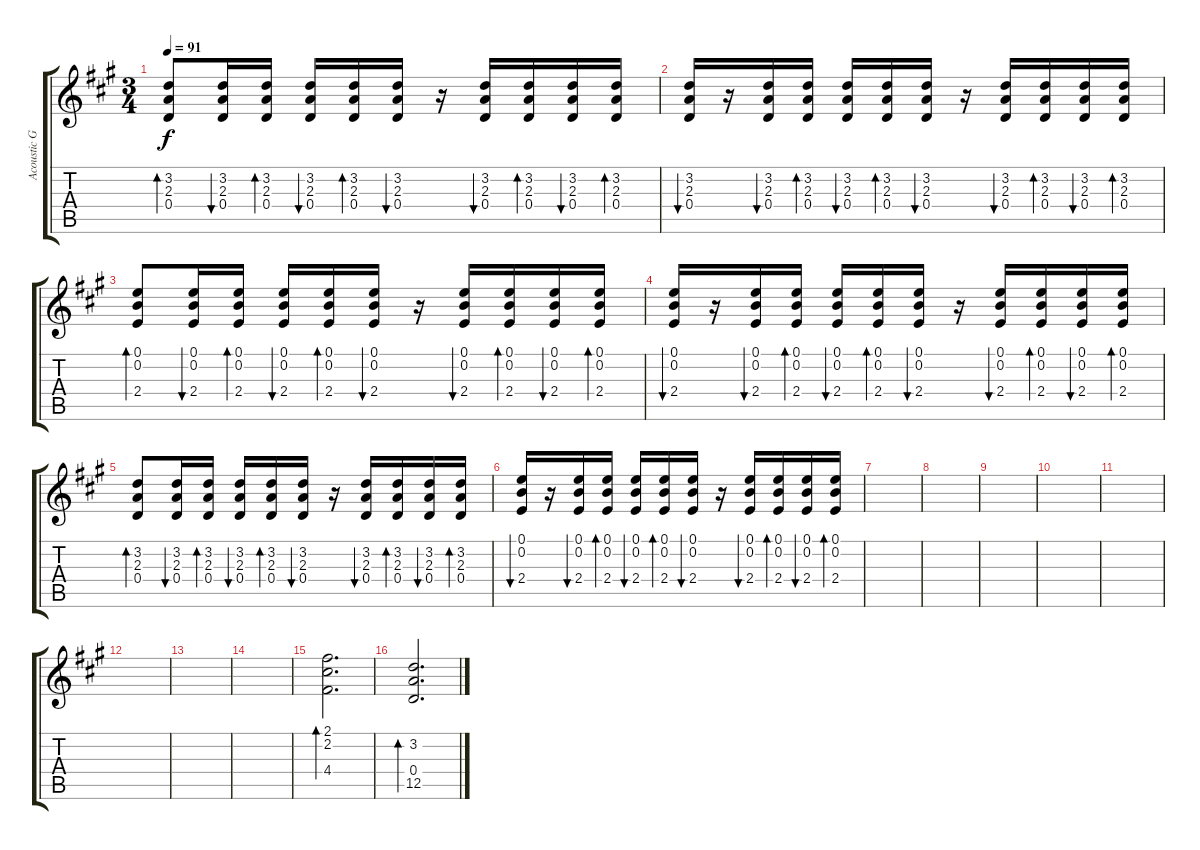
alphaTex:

\track ("Acoustic Guitar 1" "Acoustic G") {instrument acousticguitarnylon}
\staff {score tabs}
\tuning (E4 B3 G3 D3 A2 E2) {hide}
\ts (3 4)
\tempo 91
\clef g2
\ks a
(3.2 2.3 0.4).8{bd 60 dy f} (3.2 2.3 0.4).16{bu 60} (3.2 2.3 0.4).16{bd 60} (3.2 2.3 0.4).16{bu 60} (3.2 2.3 0.4).16{bd 60} (3.2 2.3 0.4).16{bu 60} r.16 (3.2 2.3 0.4).16{bu 60} (3.2 2.3 0.4).16{bd 60} (3.2 2.3 0.4).16{bu 60} (3.2 2.3 0.4).16{bd 60} |
(3.2 2.3 0.4).16{bu 60} r.16 (3.2 2.3 0.4).16{bu 60} (3.2 2.3 0.4).16{bd 60} (3.2 2.3 0.4).16{bu 60} (3.2 2.3 0.4).16{bd 60} (3.2 2.3 0.4).16{bu 60} r.16 (3.2 2.3 0.4).16{bu 60} (3.2 2.3 0.4).16{bd 60} (3.2 2.3 0.4).16{bu 60} (3.2 2.3 0.4).16{bd 60} |
(0.1 0.2 2.4).8{bd 60} (0.1 0.2 2.4).16{bu 60} (0.1 0.2 2.4).16{bd 60} (0.1 0.2 2.4).16{bu 60} (0.1 0.2 2.4).16{bd 60} (0.1 0.2 2.4).16{bu 60} r.16 (0.1 0.2 2.4).16{bu 60} (0.1 0.2 2.4).16{bd 60} (0.1 0.2 2.4).16{bu 60} (0.1 0.2 2.4).16{bd 60} |
(0.1 0.2 2.4).16{bu 60} r.16 (0.1 0.2 2.4).16{bu 60} (0.1 0.2 2.4).16{bd 60} (0.1 0.2 2.4).16{bu 60} (0.1 0.2 2.4).16{bd 60} (0.1 0.2 2.4).16{bu 60} r.16 (0.1 0.2 2.4).16{bu 60} (0.1 0.2 2.4).16{bd 60} (0.1 0.2 2.4).16{bu 60} (0.1 0.2 2.4).16{bd 60} |
(3.2 2.3 0.4).8{bd 60} (3.2 2.3 0.4).16{bu 60} (3.2 2.3 0.4).16{bd 60} (3.2 2.3 0.4).16{bu 60} (3.2 2.3 0.4).16{bd 60} (3.2 2.3 0.4).16{bu 60} r.16 (3.2 2.3 0.4).16{bu 60} (3.2 2.3 0.4).16{bd 60} (3.2 2.3 0.4).16{bu 60} (3.2 2.3 0.4).16{bd 60} |
(0.1 0.2 2.4).16{bu 60} r.16 (0.1 0.2 2.4).16{bu 60} (0.1 0.2 2.4).16{bd 60} (0.1 0.2 2.4).16{bu 60} (0.1 0.2 2.4).16{bd 60} (0.1 0.2 2.4).16{bu 60} r.16 (0.1 0.2 2.4).16{bu 60} (0.1 0.2 2.4).16{bd 60} (0.1 0.2 2.4).16{bu 60} (0.1 0.2 2.4).16{bd 60} |
|
|
|
|
|
|
|
|
(2.1 2.2 4.4).2{d bd 60} |
(3.2 0.4 12.5).2{d bd 60}
